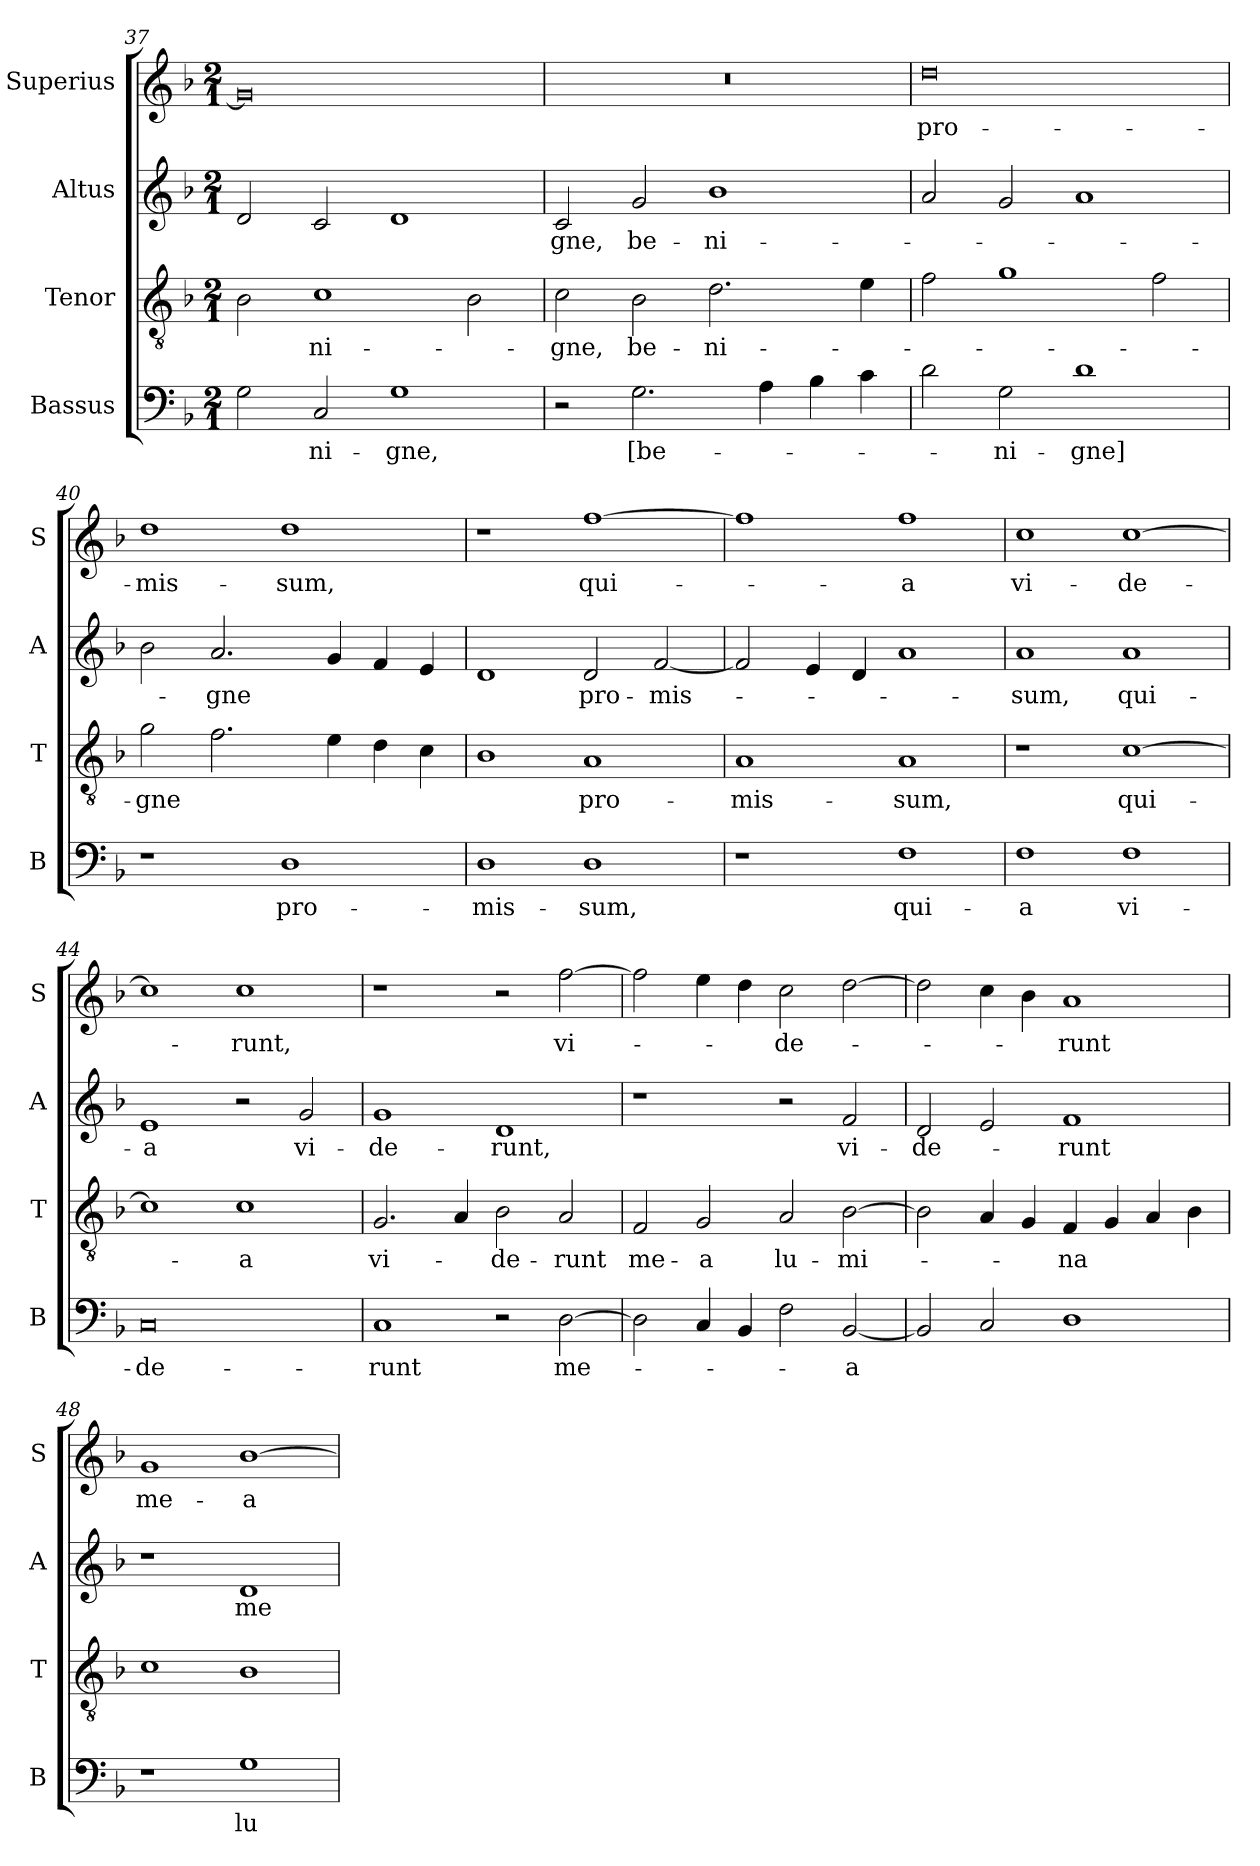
**kern	**text	**kern	**text	**kern	**text	**kern	**text
*part4	*part4	*part3	*part3	*part2	*part2	*part1	*part1
*staff4	*staff4	*staff3	*staff3	*staff2	*staff2	*staff1	*staff1
*I"Bassus	*	*I"Tenor	*	*I"Altus	*	*I"Superius	*
*I'B	*	*I'T	*	*I'A	*	*I'S	*
*clefF4	*	*clefGv2	*	*clefG2	*	*clefG2	*
*k[b-]	*	*k[b-]	*	*k[b-]	*	*k[b-]	*
*F:	*	*F:	*	*F:	*	*F:	*
*M2/1	*	*M2/1	*	*M2/1	*	*M2/1	*
=37	=37	=37	=37	=37	=37	=37	=37
2G	.	2B-	.	2d	.	0g]	.
2C	-ni-	1c	-ni-	2c	.	.	.
1G	-gne,	.	.	1d	.	.	.
.	.	2B-	.	.	.	.	.
=38	=38	=38	=38	=38	=38	=38	=38
2r	.	2c	-gne,	2c	-gne,	0r	.
2.G	[be-	2B-	be-	2g	be-	.	.
.	.	2.d	-ni-	1b-	-ni-	.	.
4A	.	.	.	.	.	.	.
4B-	.	.	.	.	.	.	.
4c	.	4e	.	.	.	.	.
=39	=39	=39	=39	=39	=39	=39	=39
2d	.	2f	.	2a	.	0dd	pro-
2G	-ni-	1g	.	2g	.	.	.
1d	-gne]	.	.	1a	.	.	.
.	.	2f	.	.	.	.	.
=40	=40	=40	=40	=40	=40	=40	=40
1r	.	2g	-gne	2b-	.	1dd	-mis-
.	.	2.f	.	2.a	-gne	.	.
1D	pro-	.	.	.	.	1dd	-sum,
.	.	4e	.	4g	.	.	.
.	.	4d	.	4f	.	.	.
.	.	4c	.	4e	.	.	.
=41	=41	=41	=41	=41	=41	=41	=41
1D	-mis-	1B-	.	1d	.	1r	.
1D	-sum,	1A	pro-	2d	pro-	[1ff	qui-
.	.	.	.	[2f	-mis-	.	.
=42	=42	=42	=42	=42	=42	=42	=42
1r	.	1A	-mis-	2f]	.	1ff]	.
.	.	.	.	4e	.	.	.
.	.	.	.	4d	.	.	.
1F	qui-	1A	-sum,	1a	.	1ff	-a
=43	=43	=43	=43	=43	=43	=43	=43
1F	-a	1r	.	1a	-sum,	1cc	vi-
1F	vi-	[1c	qui-	1a	qui-	[1cc	-de-
=44	=44	=44	=44	=44	=44	=44	=44
0C	-de-	1c]	.	1e	-a	1cc]	.
.	.	1c	-a	2r	.	1cc	-runt,
.	.	.	.	2g	vi-	.	.
=45	=45	=45	=45	=45	=45	=45	=45
1C	-runt	2.G	vi-	1g	-de-	1r	.
.	.	4A	.	.	.	.	.
2r	.	2B-	-de-	1d	-runt,	2r	.
[2D	me-	2A	-runt	.	.	[2ff	vi-
=46	=46	=46	=46	=46	=46	=46	=46
2D]	.	2F	me-	1r	.	2ff]	.
4C	.	2G	-a	.	.	4ee	.
4BB-	.	.	.	.	.	4dd	.
2F	.	2A	lu-	2r	.	2cc	-de-
[2BB-	-a	[2B-	-mi-	2f	vi-	[2dd	.
=47	=47	=47	=47	=47	=47	=47	=47
2BB-]	.	2B-]	.	2d	-de-	2dd]	.
2C	.	4A	.	2e	.	4cc	.
.	.	4G	.	.	.	4b-	.
1D	.	4F	-na	1f	-runt	1a	-runt
.	.	4G	.	.	.	.	.
.	.	4A	.	.	.	.	.
.	.	4B-	.	.	.	.	.
=48	=48	=48	=48	=48	=48	=48	=48
1r	.	1c	.	1r	.	1g	me-
1G	lu-	1B-	.	1d	me-	[1b-	-a
=	=	=	=	=	=	=	=
*-	*-	*-	*-	*-	*-	*-	*-
